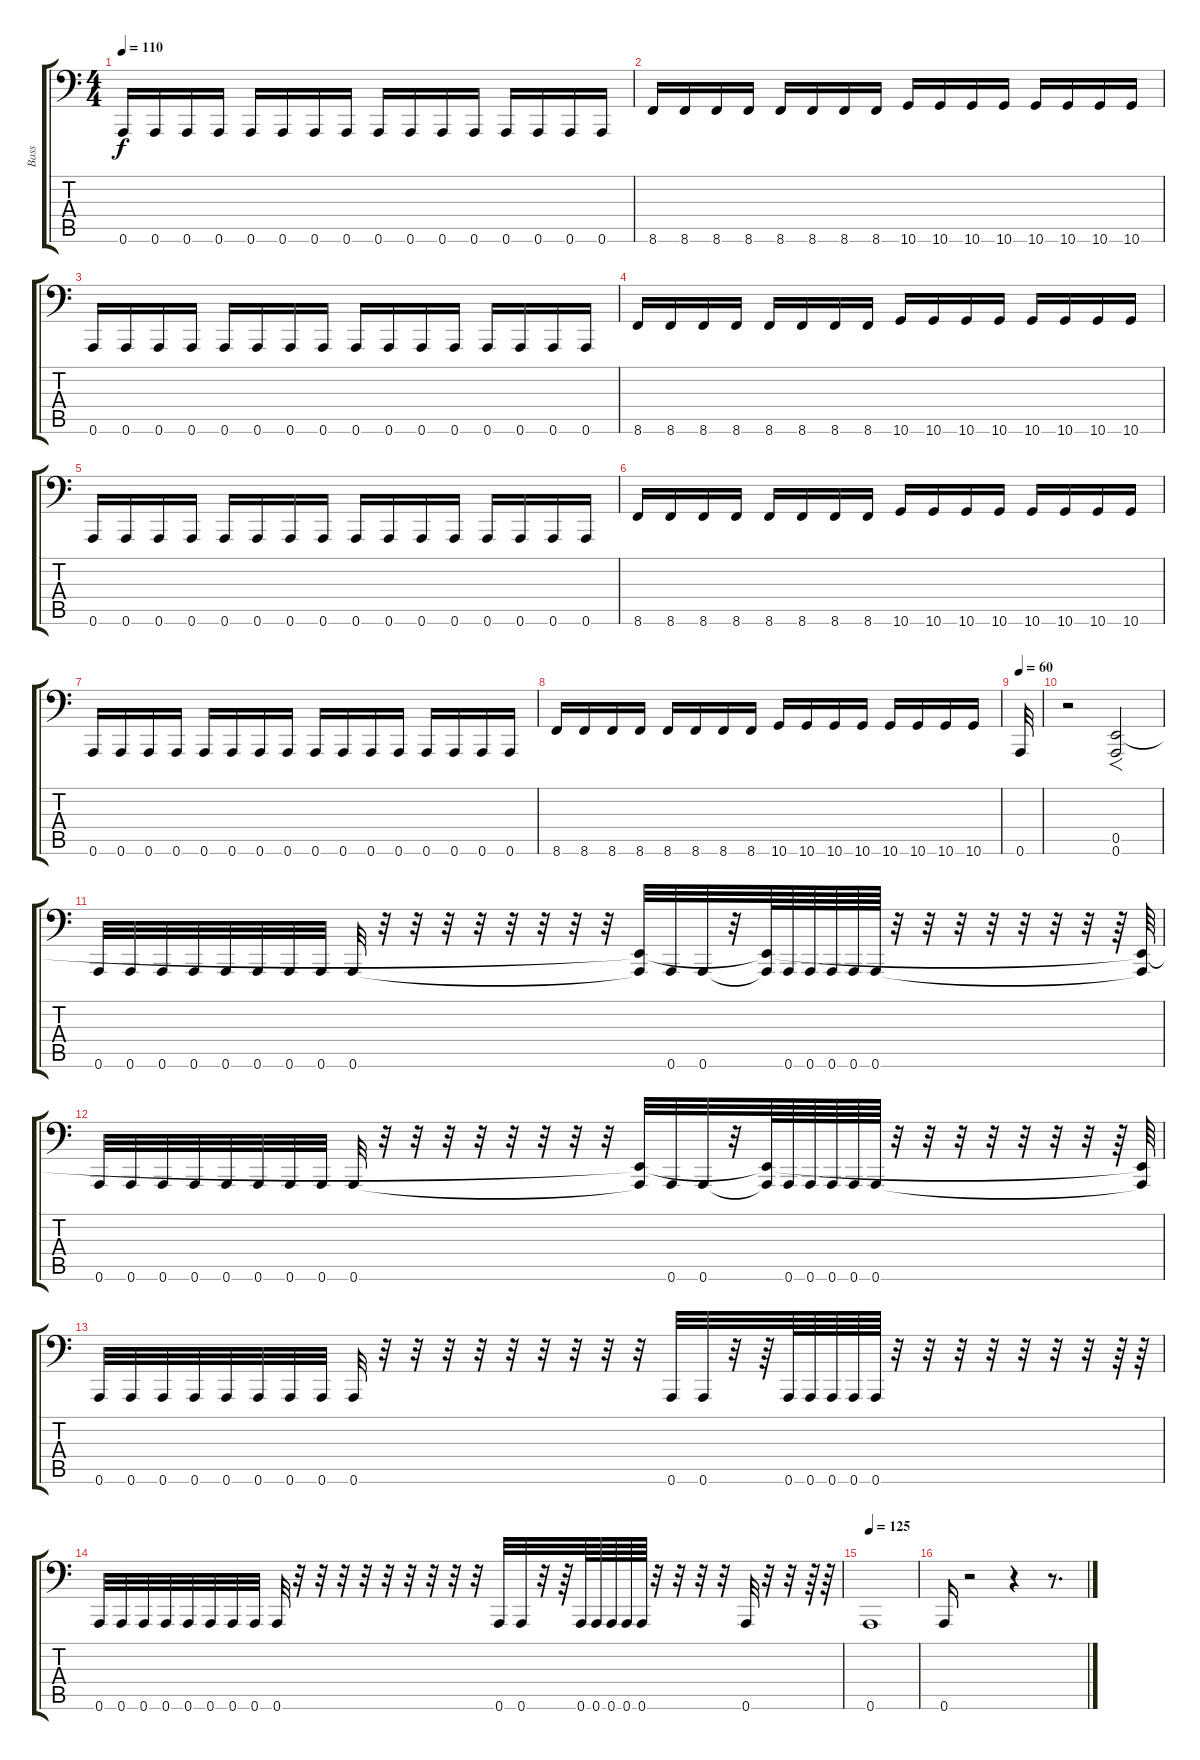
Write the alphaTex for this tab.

\track ("Bass" "Bass") {instrument electricbasspick}
\staff {score tabs}
\tuning (B2 Gb2 D2 A1 E1 A0) {hide}
\ts (4 4)
\tempo 110
\clef f4
\ks c
0.6.16{dy f} 0.6.16 0.6.16 0.6.16 0.6.16 0.6.16 0.6.16 0.6.16 0.6.16 0.6.16 0.6.16 0.6.16 0.6.16 0.6.16 0.6.16 0.6.16 |
8.6.16 8.6.16 8.6.16 8.6.16 8.6.16 8.6.16 8.6.16 8.6.16 10.6.16 10.6.16 10.6.16 10.6.16 10.6.16 10.6.16 10.6.16 10.6.16 |
0.6.16 0.6.16 0.6.16 0.6.16 0.6.16 0.6.16 0.6.16 0.6.16 0.6.16 0.6.16 0.6.16 0.6.16 0.6.16 0.6.16 0.6.16 0.6.16 |
8.6.16 8.6.16 8.6.16 8.6.16 8.6.16 8.6.16 8.6.16 8.6.16 10.6.16 10.6.16 10.6.16 10.6.16 10.6.16 10.6.16 10.6.16 10.6.16 |
0.6.16 0.6.16 0.6.16 0.6.16 0.6.16 0.6.16 0.6.16 0.6.16 0.6.16 0.6.16 0.6.16 0.6.16 0.6.16 0.6.16 0.6.16 0.6.16 |
8.6.16 8.6.16 8.6.16 8.6.16 8.6.16 8.6.16 8.6.16 8.6.16 10.6.16 10.6.16 10.6.16 10.6.16 10.6.16 10.6.16 10.6.16 10.6.16 |
0.6.16 0.6.16 0.6.16 0.6.16 0.6.16 0.6.16 0.6.16 0.6.16 0.6.16 0.6.16 0.6.16 0.6.16 0.6.16 0.6.16 0.6.16 0.6.16 |
8.6.16 8.6.16 8.6.16 8.6.16 8.6.16 8.6.16 8.6.16 8.6.16 10.6.16 10.6.16 10.6.16 10.6.16 10.6.16 10.6.16 10.6.16 10.6.16 |
\tempo 60
0.6.32 |
r.2 (0.5 0.6).2{f} |
0.6.32 0.6.32 0.6.32 0.6.32 0.6.32 0.6.32 0.6.32 0.6.32 0.6.32 r.32 r.32 r.32 r.32 r.32 r.32 r.32 r.32 (0.5{t} 0.6{t}).32 0.6.32 0.6.32 r.32 (0.5{t} 0.6{t}).64 0.6.64 0.6.64 0.6.64 0.6.64 0.6.64 r.32 r.32 r.32 r.32 r.32 r.32 r.32 r.64 (0.5{t} 0.6{t}).64 |
0.6.32 0.6.32 0.6.32 0.6.32 0.6.32 0.6.32 0.6.32 0.6.32 0.6.32 r.32 r.32 r.32 r.32 r.32 r.32 r.32 r.32 (0.5{t} 0.6{t}).32 0.6.32 0.6.32 r.32 (0.5{t} 0.6{t}).64 0.6.64 0.6.64 0.6.64 0.6.64 0.6.64 r.32 r.32 r.32 r.32 r.32 r.32 r.32 r.64 (0.5{t} 0.6{t}).64 |
0.6.32 0.6.32 0.6.32 0.6.32 0.6.32 0.6.32 0.6.32 0.6.32 0.6.32 r.32 r.32 r.32 r.32 r.32 r.32 r.32 r.32 r.32 0.6.32 0.6.32 r.32 r.64 0.6.64 0.6.64 0.6.64 0.6.64 0.6.64 r.32 r.32 r.32 r.32 r.32 r.32 r.32 r.64 r.64 |
0.6.32 0.6.32 0.6.32 0.6.32 0.6.32 0.6.32 0.6.32 0.6.32 0.6.32 r.32 r.32 r.32 r.32 r.32 r.32 r.32 r.32 r.32 0.6.32 0.6.32 r.32 r.64 0.6.64 0.6.64 0.6.64 0.6.64 0.6.64 r.32 r.32 r.32 r.32 0.6.32 r.32 r.32 r.64 r.64 |
\tempo 125
0.6.1 |
0.6.16 r.2 r.4 r.8{d}
